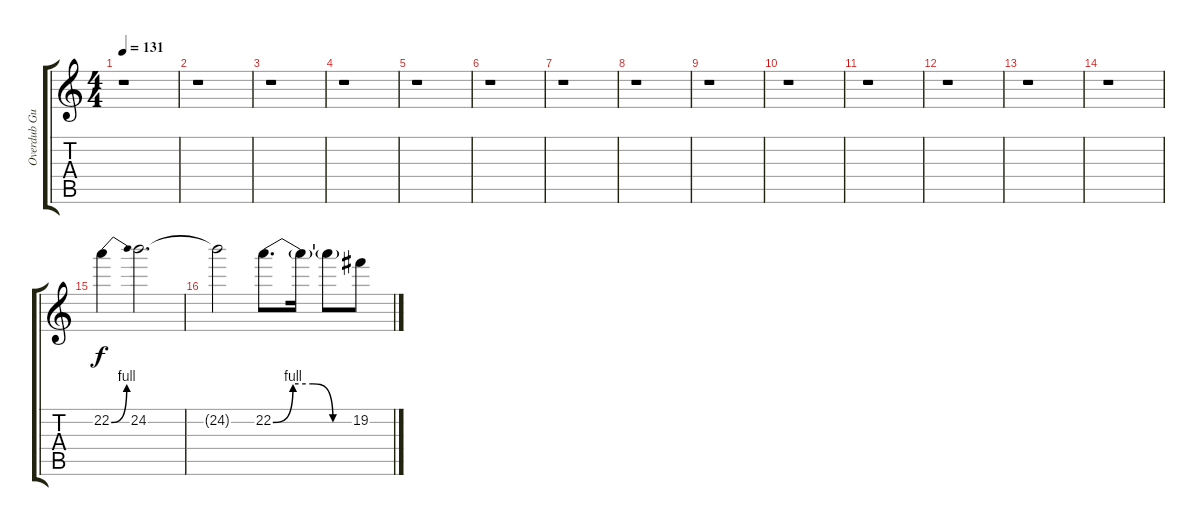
\track ("Overdub Guitar" "Overdub Gu") {instrument distortionguitar}
\staff {score tabs}
\tuning (E4 B3 G3 D3 A2 E2) {hide}
\ts (4 4)
\tempo 131
\clef g2
\ks c
r.1{dy f} |
r.1 |
r.1 |
r.1 |
r.1 |
r.1 |
r.1 |
r.1 |
r.1 |
r.1 |
r.1 |
r.1 |
r.1 |
r.1 |
22.2{be (bend 0 0 60 4)}.4 24.2.2{d} |
24.2{t}.2 22.2{be (custom 0 0 15 4 30 4 45 0 60 0)}.8{d} 22.2{t}.16 22.2{t}.8 19.2.8
